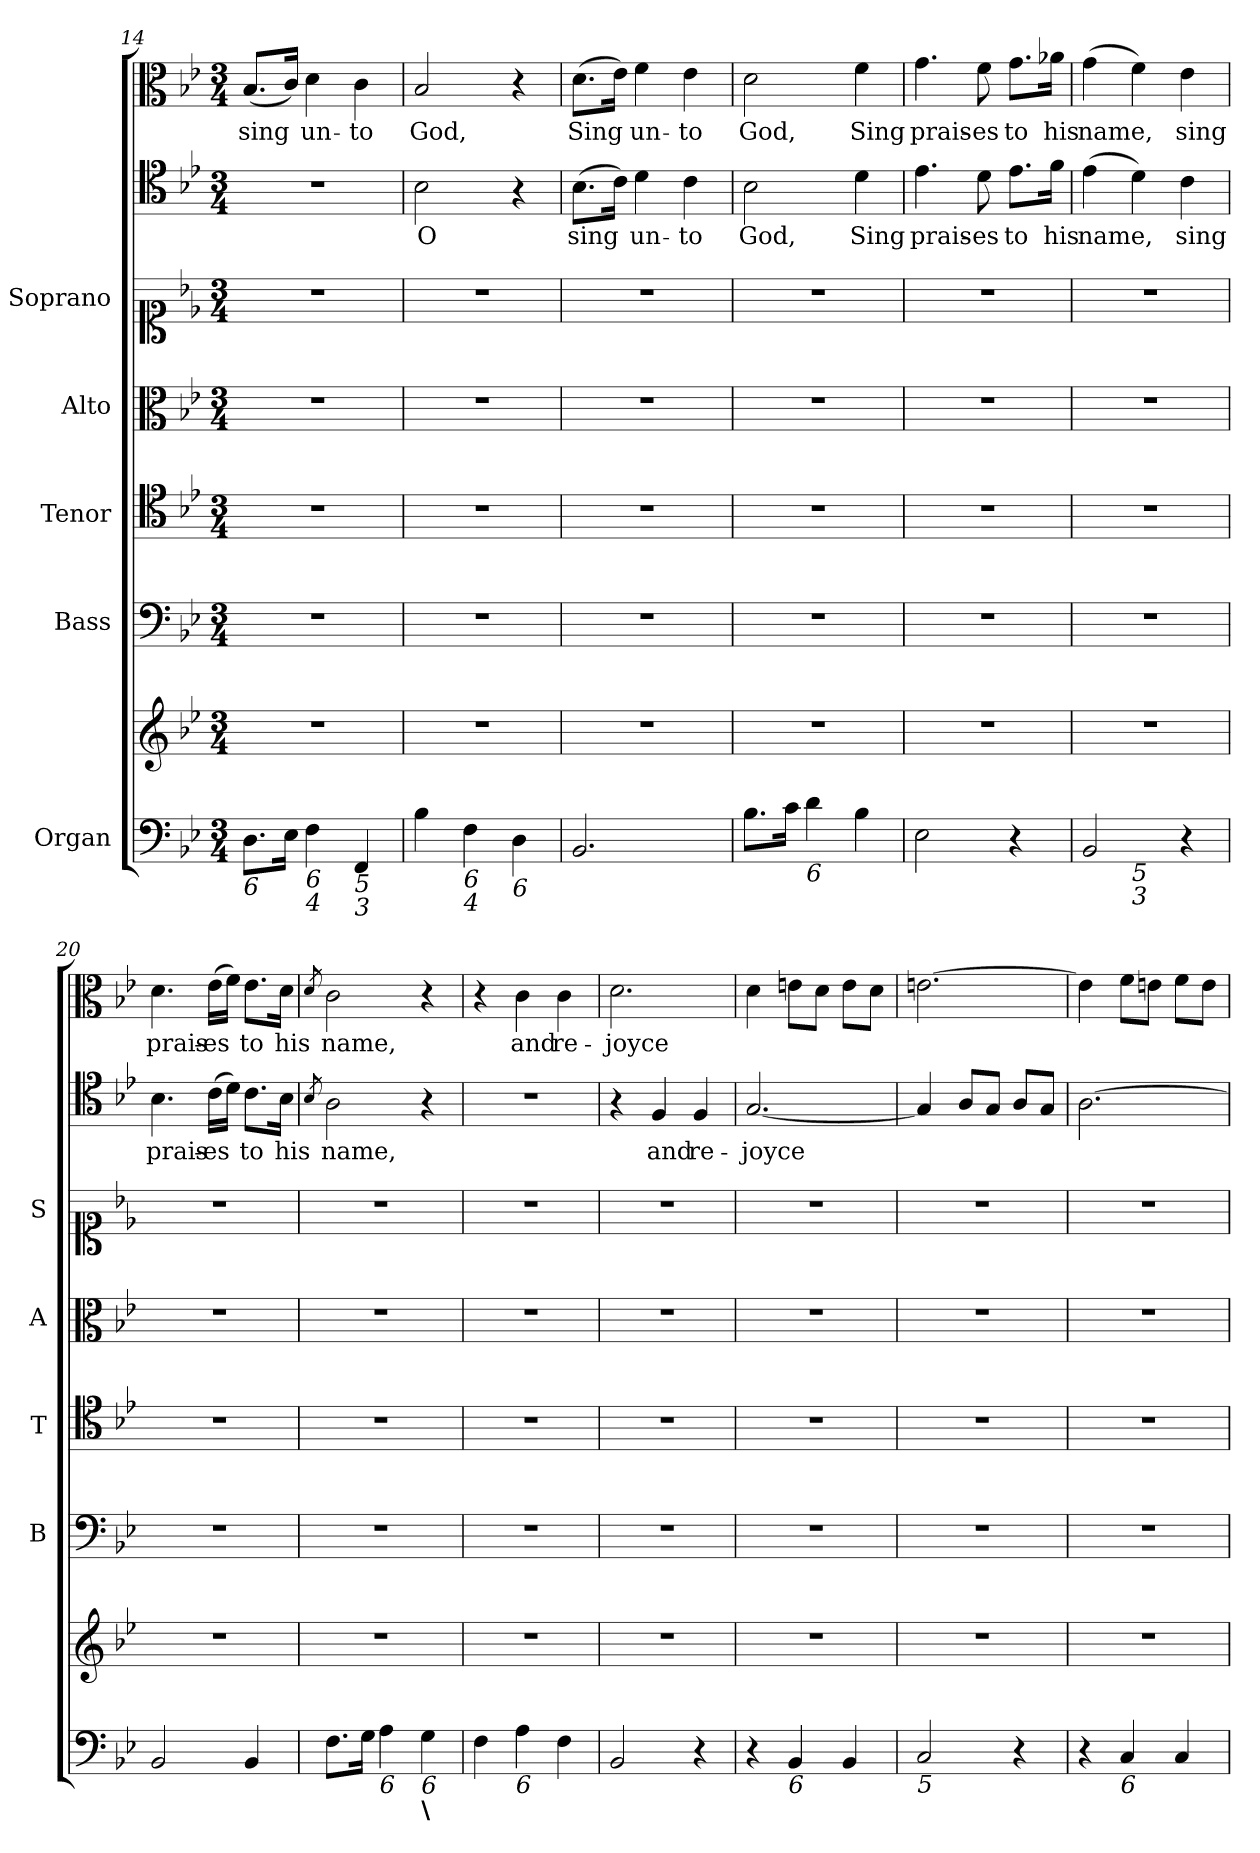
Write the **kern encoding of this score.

**kern	**kern	**kern	**kern	**kern	**kern	**kern	**text	**kern	**text
*part7	*part7	*part6	*part5	*part4	*part3	*part2	*part2	*part1	*part1
*staff8	*staff7	*staff6	*staff5	*staff4	*staff3	*staff2	*staff2	*staff1	*staff1
*I"Organ	*	*I"Bass	*I"Tenor	*I"Alto	*I"Soprano	*	*	*	*
*	*	*I'B	*I'T	*I'A	*I'S	*	*	*	*
*clefF4	*clefG2	*clefF4	*clefC4	*clefC3	*clefC1	*clefC4	*	*clefC3	*
*k[b-e-]	*k[b-e-]	*k[b-e-]	*k[b-e-]	*k[b-e-]	*k[b-e-]	*k[b-e-]	*	*k[b-e-]	*
*B-:	*B-:	*B-:	*B-:	*B-:	*B-:	*B-:	*	*B-:	*
*M3/4	*M3/4	*M3/4	*M3/4	*M3/4	*M3/4	*M3/4	*	*M3/4	*
=14	=14	=14	=14	=14	=14	=14	=14	=14	=14
!LO:TX:b:i:t=6	!	!	!	!	!	!	!	!	!
!	!	!	!	!	!	!	!	!	!LO:LY:b
8.D\L	2.r	2.r	2.r	2.r	2.r	2.r	.	(<8.B-/L	sing
16E-\Jk	.	.	.	.	.	.	.	16c/Jk)	.
!LO:TX:b:i:t=6\n4	!	!	!	!	!	!	!	!	!
!	!	!	!	!	!	!	!	!	!LO:LY:b
4F\	.	.	.	.	.	.	.	4d\	un-
!LO:TX:b:i:t=5\n3	!	!	!	!	!	!	!	!	!
!	!	!	!	!	!	!	!	!	!LO:LY:b
4FF/	.	.	.	.	.	.	.	4c\	-to
=15	=15	=15	=15	=15	=15	=15	=15	=15	=15
!	!	!	!	!	!	!	!LO:LY:b	!	!LO:LY:b
4B-\	2.r	2.r	2.r	2.r	2.r	2B-\	O	2B-/	God,
!LO:TX:b:i:t=6\n4	!	!	!	!	!	!	!	!	!
4F\	.	.	.	.	.	.	.	.	.
!LO:TX:b:i:t=6	!	!	!	!	!	!	!	!	!
4D\	.	.	.	.	.	4r	.	4r	.
!!LO:LB:g=z
=16	=16	=16	=16	=16	=16	=16	=16	=16	=16
!	!	!	!	!	!	!	!LO:LY:b	!	!LO:LY:b
2.BB-/	2.r	2.r	2.r	2.r	2.r	(>8.B-\L	sing	(>8.d\L	Sing
.	.	.	.	.	.	16c\Jk)	.	16e-\Jk)	.
!	!	!	!	!	!	!	!LO:LY:b	!	!LO:LY:b
.	.	.	.	.	.	4d\	un-	4f\	un-
!	!	!	!	!	!	!	!LO:LY:b	!	!LO:LY:b
.	.	.	.	.	.	4c\	-to	4e-\	-to
=17	=17	=17	=17	=17	=17	=17	=17	=17	=17
!	!	!	!	!	!	!	!LO:LY:b	!	!LO:LY:b
8.B-\L	2.r	2.r	2.r	2.r	2.r	2B-\	God,	2d\	God,
16c\Jk	.	.	.	.	.	.	.	.	.
!LO:TX:b:i:t=6	!	!	!	!	!	!	!	!	!
4d\	.	.	.	.	.	.	.	.	.
!	!	!	!	!	!	!	!LO:LY:b	!	!LO:LY:b
4B-\	.	.	.	.	.	4d\	Sing	4f\	Sing
=18	=18	=18	=18	=18	=18	=18	=18	=18	=18
!	!	!	!	!	!	!	!LO:LY:b	!	!LO:LY:b
2E-\	2.r	2.r	2.r	2.r	2.r	4.e-\	prais-	4.g\	prais-
!	!	!	!	!	!	!	!LO:LY:b	!	!LO:LY:b
.	.	.	.	.	.	8d\	-es	8f\	-es
!	!	!	!	!	!	!	!LO:LY:b	!	!LO:LY:b
4r	.	.	.	.	.	8.e-\L	to	8.g\L	to
!	!	!	!	!	!	!	!LO:LY:b	!	!LO:LY:b
.	.	.	.	.	.	16f\Jk	his	16a-X\Jk	his
=19	=19	=19	=19	=19	=19	=19	=19	=19	=19
!LO:TX:b:i:t=6\n4	!	!	!	!	!	!	!	!	!
!	!	!	!	!	!	!	!LO:LY:b	!	!LO:LY:b
*^	*	*	*	*	*	*	*	*	*
2BB-/	4ryy	2.r	2.r	2.r	2.r	2.r	(>4e-\	name,	(>4g\	name,
!	!LO:TX:b:i:t=5\n3	!	!	!	!	!	!	!	!	!
.	2ryy	.	.	.	.	.	4d\)	.	4f\)	.
!	!	!	!	!	!	!	!	!LO:LY:b	!	!LO:LY:b
4r	.	.	.	.	.	.	4c\	sing	4e-\	sing
=20	=20	=20	=20	=20	=20	=20	=20	=20	=20	=20
!	!	!	!	!	!	!	!	!LO:LY:b	!	!LO:LY:b
*v	*v	*	*	*	*	*	*	*	*	*
2BB-/	2.r	2.r	2.r	2.r	2.r	4.B-\	prais-	4.d\	prais-
!	!	!	!	!	!	!	!LO:LY:b	!	!LO:LY:b
.	.	.	.	.	.	(>16c\LL	-es	(>16e-\LL	-es
.	.	.	.	.	.	16d\JJ)	.	16f\JJ)	.
!	!	!	!	!	!	!	!LO:LY:b	!	!LO:LY:b
4BB-/	.	.	.	.	.	8.c\L	to	8.e-\L	to
!	!	!	!	!	!	!	!LO:LY:b	!	!LO:LY:b
.	.	.	.	.	.	16B-\Jk	his	16d\Jk	his
=21	=21	=21	=21	=21	=21	=21	=21	=21	=21
.	.	.	.	.	.	8qB-/	.	8qd/	.
!	!	!	!	!	!	!	!LO:LY:b	!	!LO:LY:b
8.F\L	2.r	2.r	2.r	2.r	2.r	2A\	name,	2c\	name,
16G\Jk	.	.	.	.	.	.	.	.	.
!LO:TX:b:i:t=6	!	!	!	!	!	!	!	!	!
4A\	.	.	.	.	.	.	.	.	.
!LO:TX:b:i:t=6	!	!	!	!	!	!	!	!	!
!LO:TX:b:B:t=\	!	!	!	!	!	!	!	!	!
4G\	.	.	.	.	.	4r	.	4r	.
!!LO:PB:g=z
=22	=22	=22	=22	=22	=22	=22	=22	=22	=22
4F\	2.r	2.r	2.r	2.r	2.r	2.r	.	4r	.
!LO:TX:b:i:t=6	!	!	!	!	!	!	!	!	!
!	!	!	!	!	!	!	!	!	!LO:LY:b
4A\	.	.	.	.	.	.	.	4c\	and
!	!	!	!	!	!	!	!	!	!LO:LY:b
4F\	.	.	.	.	.	.	.	4c\	re-
=23	=23	=23	=23	=23	=23	=23	=23	=23	=23
!	!	!	!	!	!	!	!	!	!LO:LY:b
2BB-/	2.r	2.r	2.r	2.r	2.r	4r	.	2.d\	-joyce
!	!	!	!	!	!	!	!LO:LY:b	!	!
.	.	.	.	.	.	4F/	and	.	.
!	!	!	!	!	!	!	!LO:LY:b	!	!
4r	.	.	.	.	.	4F/	re-	.	.
=24	=24	=24	=24	=24	=24	=24	=24	=24	=24
!	!	!	!	!	!	!	!LO:LY:b	!	!
4r	2.r	2.r	2.r	2.r	2.r	[2.G/	-joyce	4d\	.
!LO:TX:b:i:t=6	!	!	!	!	!	!	!	!	!
4BB-/	.	.	.	.	.	.	.	8en\L	.
.	.	.	.	.	.	.	.	8d\J	.
4BB-/	.	.	.	.	.	.	.	8e\L	.
.	.	.	.	.	.	.	.	8d\J	.
=25	=25	=25	=25	=25	=25	=25	=25	=25	=25
!LO:TX:b:i:t=5	!	!	!	!	!	!	!	!	!
2C/	2.r	2.r	2.r	2.r	2.r	4G/]	.	[2.en\	.
.	.	.	.	.	.	8A/L	.	.	.
.	.	.	.	.	.	8G/J	.	.	.
4r	.	.	.	.	.	8A/L	.	.	.
.	.	.	.	.	.	8G/J	.	.	.
=26	=26	=26	=26	=26	=26	=26	=26	=26	=26
4r	2.r	2.r	2.r	2.r	2.r	[2.A\	.	4e\]	.
!LO:TX:b:i:t=6	!	!	!	!	!	!	!	!	!
4C/	.	.	.	.	.	.	.	8f\L	.
.	.	.	.	.	.	.	.	8en\J	.
4C/	.	.	.	.	.	.	.	8f\L	.
.	.	.	.	.	.	.	.	8e\J	.
=	=	=	=	=	=	=	=	=	=
*-	*-	*-	*-	*-	*-	*-	*-	*-	*-
